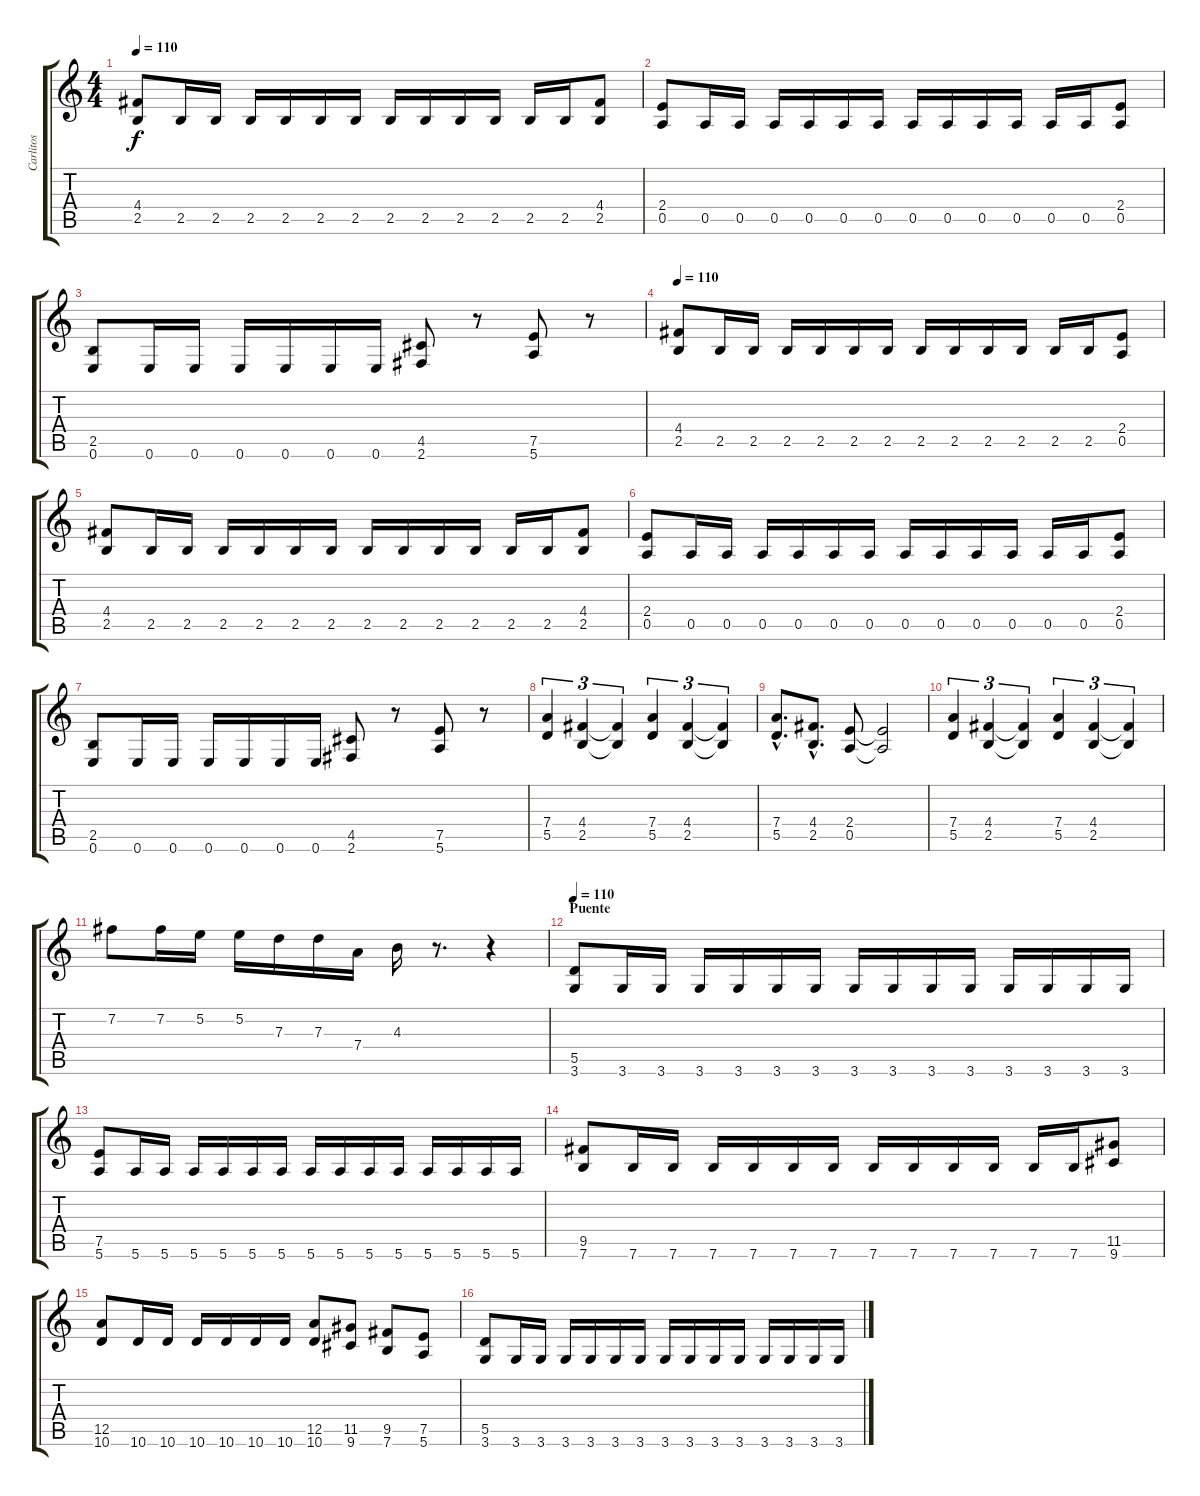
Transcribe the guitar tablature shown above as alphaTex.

\track ("Carlitos" "Carlitos") {instrument distortionguitar}
\staff {score tabs}
\tuning (E4 B3 G3 D3 A2 E2) {hide}
\ts (4 4)
\tempo 110
\clef g2
\ks c
(4.4 2.5).8{dy f} 2.5.16 2.5.16 2.5.16 2.5.16 2.5.16 2.5.16 2.5.16 2.5.16 2.5.16 2.5.16 2.5.16 2.5.16 (4.4 2.5).8 |
(2.4 0.5).8 0.5.16 0.5.16 0.5.16 0.5.16 0.5.16 0.5.16 0.5.16 0.5.16 0.5.16 0.5.16 0.5.16 0.5.16 (2.4 0.5).8 |
(2.5 0.6).8 0.6.16 0.6.16 0.6.16 0.6.16 0.6.16 0.6.16 (4.5 2.6).8 r.8 (7.5 5.6).8 r.8 |
\tempo 110
(4.4 2.5).8 2.5.16 2.5.16 2.5.16 2.5.16 2.5.16 2.5.16 2.5.16 2.5.16 2.5.16 2.5.16 2.5.16 2.5.16 (2.4 0.5).8 |
(4.4 2.5).8 2.5.16 2.5.16 2.5.16 2.5.16 2.5.16 2.5.16 2.5.16 2.5.16 2.5.16 2.5.16 2.5.16 2.5.16 (4.4 2.5).8 |
(2.4 0.5).8 0.5.16 0.5.16 0.5.16 0.5.16 0.5.16 0.5.16 0.5.16 0.5.16 0.5.16 0.5.16 0.5.16 0.5.16 (2.4 0.5).8 |
(2.5 0.6).8 0.6.16 0.6.16 0.6.16 0.6.16 0.6.16 0.6.16 (4.5 2.6).8 r.8 (7.5 5.6).8 r.8 |
(7.4 5.5).4{tu (3 2)} (4.4 2.5).4{tu (3 2)} (4.4{t} 2.5{t}).4{tu (3 2)} (7.4 5.5).4{tu (3 2)} (4.4 2.5).4{tu (3 2)} (4.4{t} 2.5{t}).4{tu (3 2)} |
(7.4{hac} 5.5{hac}).8{d} (4.4{hac} 2.5{hac}).8{d} (2.4 0.5).8 (2.4{t} 0.5{t}).2 |
(7.4 5.5).4{tu (3 2)} (4.4 2.5).4{tu (3 2)} (4.4{t} 2.5{t}).4{tu (3 2)} (7.4 5.5).4{tu (3 2)} (4.4 2.5).4{tu (3 2)} (4.4{t} 2.5{t}).4{tu (3 2)} |
7.2.8 7.2.16 5.2.16 5.2.16 7.3.16 7.3.16 7.4.16 4.3.16 r.8{d} r.4 |
\section ("" "Puente")
\tempo 110
(5.5 3.6).8 3.6.16 3.6.16 3.6.16 3.6.16 3.6.16 3.6.16 3.6.16 3.6.16 3.6.16 3.6.16 3.6.16 3.6.16 3.6.16 3.6.16 |
(7.5 5.6).8 5.6.16 5.6.16 5.6.16 5.6.16 5.6.16 5.6.16 5.6.16 5.6.16 5.6.16 5.6.16 5.6.16 5.6.16 5.6.16 5.6.16 |
(9.5 7.6).8 7.6.16 7.6.16 7.6.16 7.6.16 7.6.16 7.6.16 7.6.16 7.6.16 7.6.16 7.6.16 7.6.16 7.6.16 (11.5 9.6).8 |
(12.5 10.6).8 10.6.16 10.6.16 10.6.16 10.6.16 10.6.16 10.6.16 (12.5 10.6).8 (11.5 9.6).8 (9.5 7.6).8 (7.5 5.6).8 |
(5.5 3.6).8 3.6.16 3.6.16 3.6.16 3.6.16 3.6.16 3.6.16 3.6.16 3.6.16 3.6.16 3.6.16 3.6.16 3.6.16 3.6.16 3.6.16
